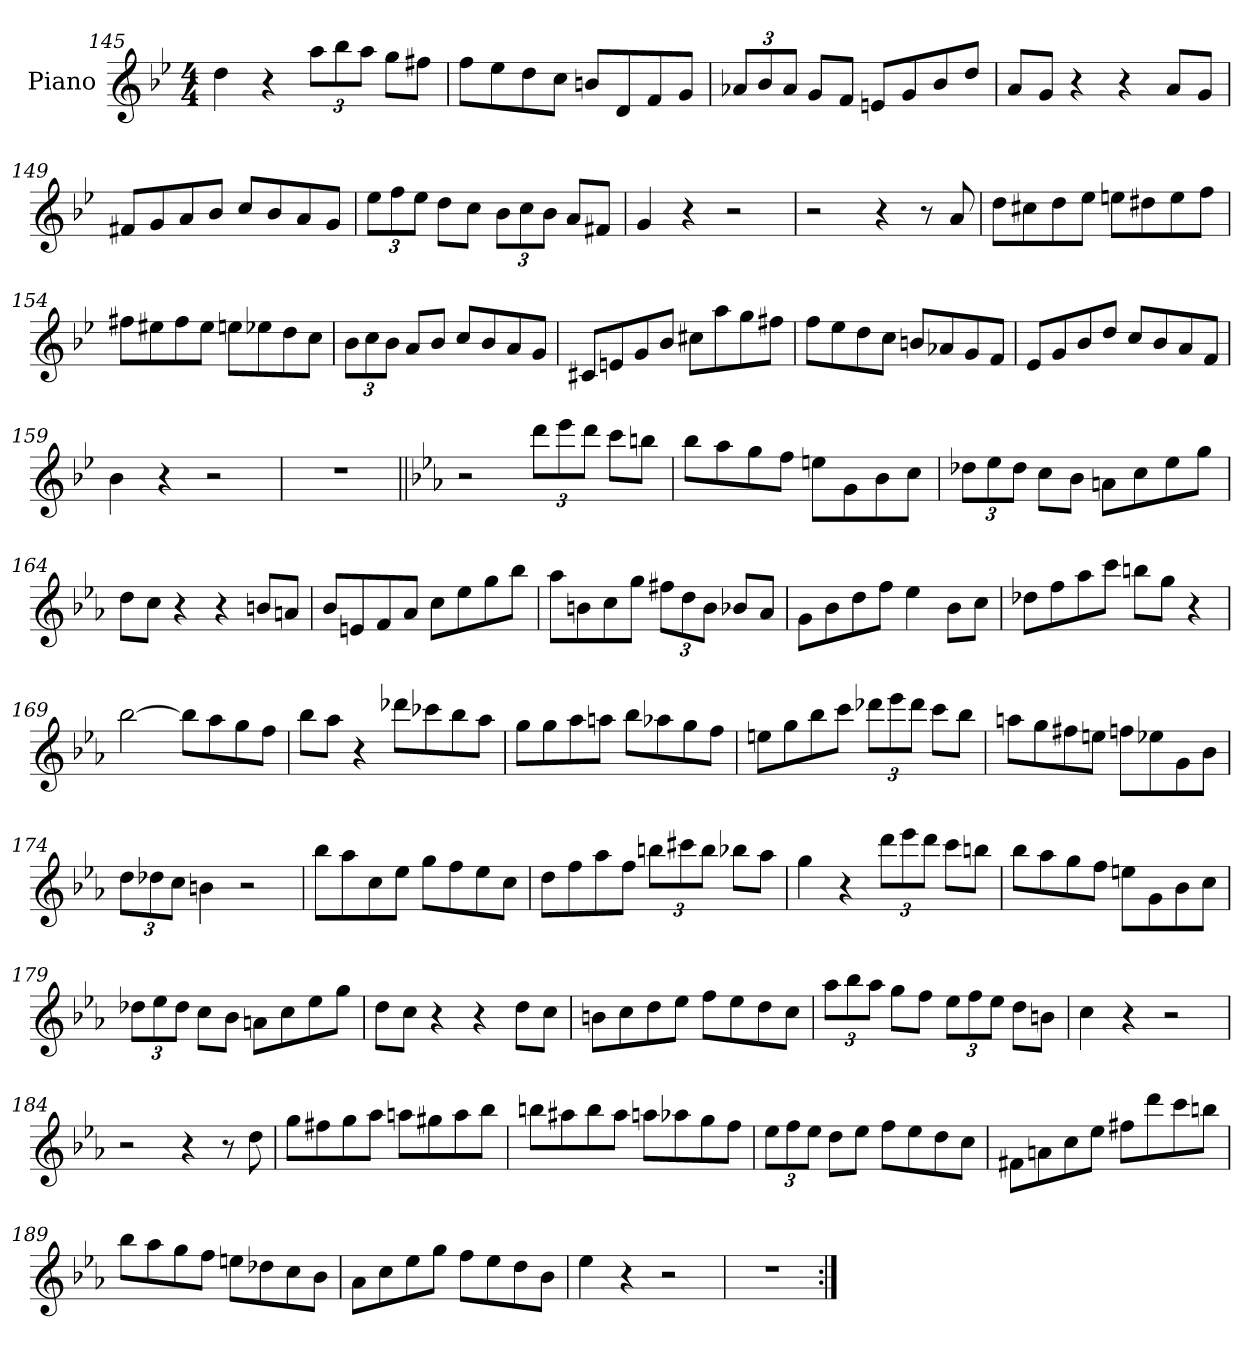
**kern
*part1
*staff1
*I"Piano
*I'Pno.
!!LO:LB:g=z
*clefG2
*k[b-e-]
*M4/4
=145
4dd\
4r
*Xbrackettup
12aa\L
12bb-\
12aa\J
8gg\L
8ff#X\J
=146
8ff\L
8ee-\
8dd\
8cc\J
8bn/L
8d/
8f/
8g/J
=147
12a-X/L
12b-/
12a-/J
8g/L
8f/J
8en/L
8g/
8b-/
8dd/J
=148
8a/L
8g/J
4r
4r
8a/L
8g/J
!!LO:LB:g=z
=149
8f#X/L
8g/
8a/
8b-/J
8cc/L
8b-/
8a/
8g/J
=150
12ee-\L
12ff\
12ee-\J
8dd\L
8cc\J
12b-\L
12cc\
12b-\J
8a/L
8f#X/J
=151
4g/
4r
2r
=152
2r
4r
8r
8a/
!!LO:LB:g=z
=153
8dd\L
8cc#X\
8dd\
8ee-\J
8een\L
8dd#X\
8ee\
8ff\J
=154
8ff#X\L
8ee#X\
8ff#\
8ee#\J
8een\L
8ee-X\
8dd\
8cc\J
=155
12b-\L
12cc\
12b-\J
8a/L
8b-/J
8cc/L
8b-/
8a/
8g/J
=156
8c#X/L
8en/
8g/
8b-/J
8cc#X\L
8aa\
8gg\
8ff#X\J
!!LO:LB:g=z
=157
8ff\L
8ee-\
8dd\
8cc\J
8bn/L
8a-X/
8g/
8f/J
=158
8e-/L
8g/
8b-/
8dd/J
8cc/L
8b-/
8a/
8f/J
=159
4b-\
4r
2r
=160
1r
!!LO:LB:g=z
=161||
*k[b-e-a-]
2r
12ddd\L
12eee-\
12ddd\J
8ccc\L
8bbn\J
=162
8bb-\L
8aa-\
8gg\
8ff\J
8een\L
8g\
8b-\
8cc\J
=163
12dd-X\L
12ee-\
12dd-\J
8cc\L
8b-\J
8an\L
8cc\
8ee-\
8gg\J
=164
8dd\L
8cc\J
4r
4r
8bn/L
8an/J
!!LO:LB:g=z
=165
8b-/L
8en/
8f/
8a-/J
8cc\L
8ee-\
8gg\
8bb-\J
=166
8aa-\L
8bn\
8cc\
8gg\J
12ff#X\L
12dd\
12b\J
8b-X/L
8a-/J
=167
8g\L
8b-\
8dd\
8ff\J
4ee-\
8b-\L
8cc\J
=168
8dd-X\L
8ff\
8aa-\
8ccc\J
8bbn\L
8gg\J
4r
!!LO:LB:g=z
=169
[2bb-\
8bb-\L]
8aa-\
8gg\
8ff\J
=170
8bb-\L
8aa-\J
4r
8ddd-X\L
8ccc-X\
8bb-\
8aa-\J
=171
8gg\L
8gg\
8aa-\
8aan\J
8bb-\L
8aa-X\
8gg\
8ff\J
=172
8een\L
8gg\
8bb-\
8ccc\J
12ddd-X\L
12eee-\
12ddd-\J
8ccc\L
8bb-\J
!!LO:PB:g=z
=173
8aan\L
8gg\
8ff#X\
8een\J
8ffn\L
8ee-X\
8g\
8b-\J
=174
12dd\L
12dd-X\
12cc\J
4bn\
2r
=175
8bb-\L
8aa-\
8cc\
8ee-\J
8gg\L
8ff\
8ee-\
8cc\J
=176
8dd\L
8ff\
8aa-\
8ff\J
12bbn\L
12ccc#X\
12bb\J
8bb-X\L
8aa-\J
!!LO:LB:g=z
=177
4gg\
4r
12ddd\L
12eee-\
12ddd\J
8ccc\L
8bbn\J
=178
8bb-\L
8aa-\
8gg\
8ff\J
8een\L
8g\
8b-\
8cc\J
=179
12dd-X\L
12ee-\
12dd-\J
8cc\L
8b-\J
8an\L
8cc\
8ee-\
8gg\J
=180
8dd\L
8cc\J
4r
4r
8dd\L
8cc\J
!!LO:LB:g=z
=181
8bn\L
8cc\
8dd\
8ee-\J
8ff\L
8ee-\
8dd\
8cc\J
=182
12aa-\L
12bb-\
12aa-\J
8gg\L
8ff\J
12ee-\L
12ff\
12ee-\J
8dd\L
8bn\J
=183
4cc\
4r
2r
=184
2r
4r
8r
8dd\
!!LO:LB:g=z
=185
8gg\L
8ff#X\
8gg\
8aa-\J
8aan\L
8gg#X\
8aa\
8bb-\J
=186
8bbn\L
8aa#X\
8bb\
8aa#\J
8aan\L
8aa-X\
8gg\
8ff\J
=187
12ee-\L
12ff\
12ee-\J
8dd\L
8ee-\J
8ff\L
8ee-\
8dd\
8cc\J
=188
8f#X\L
8an\
8cc\
8ee-\J
8ff#X\L
8ddd\
8ccc\
8bbn\J
!!LO:LB:g=z
=189
8bb-\L
8aa-\
8gg\
8ff\J
8een\L
8dd-X\
8cc\
8b-\J
=190
8a-\L
8cc\
8ee-\
8gg\J
8ff\L
8ee-\
8dd\
8b-\J
=191
4ee-\
4r
2r
=192
1r
=:|!
*-
